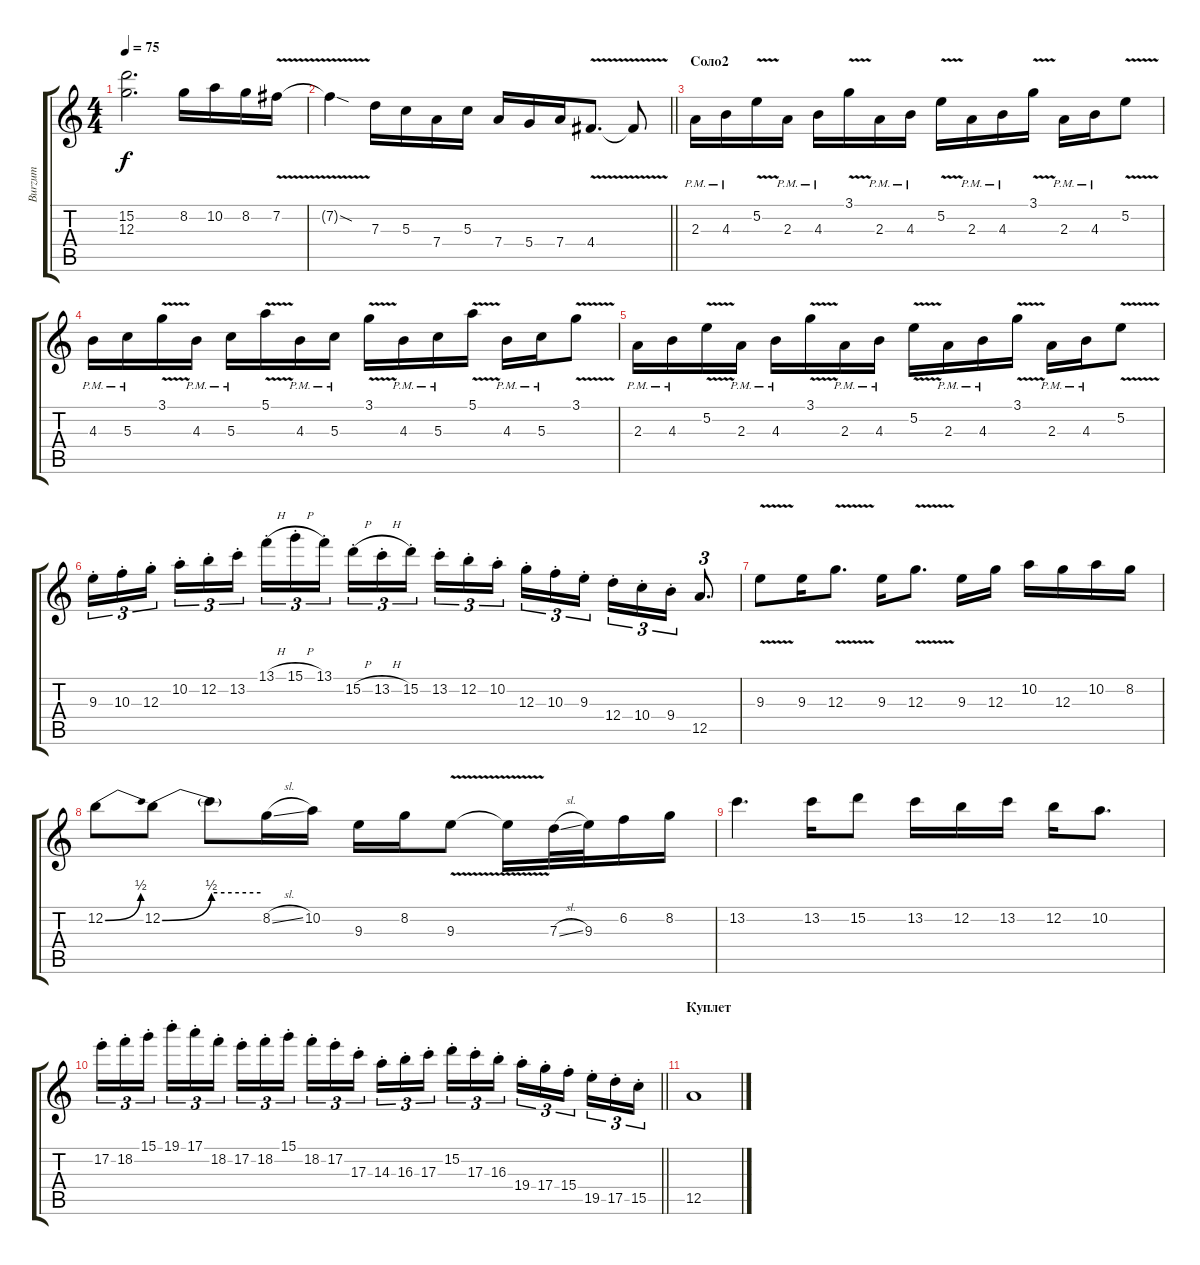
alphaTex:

\track ("Burzum" "Burzum") {instrument distortionguitar}
\staff {score tabs}
\tuning (E4 B3 G3 D3 A2 E2) {hide}
\ts (4 4)
\tempo 75
\clef g2
\ks c
(15.2 12.3).2{d dy f} 8.2.16 10.2.16 8.2.16 7.2{v}.16 |
\barLineRight lightlight
7.2{sod t}.4 7.3.16 5.3.16 7.4.16 5.3.16 7.4.16 5.4.16 7.4.16 4.4{v}.8{d} 4.4{t}.8 |
\section ("" "Соло2")
2.3{pm}.16 4.3{pm}.16 5.2{v}.16 2.3{pm}.16 4.3{pm}.16 3.1{v}.16 2.3{pm}.16 4.3{pm}.16 5.2{v}.16 2.3{pm}.16 4.3{pm}.16 3.1{v}.16 2.3{pm}.16 4.3{pm}.16 5.2{v}.8 |
4.3{pm}.16 5.3{pm}.16 3.1{v}.16 4.3{pm}.16 5.3{pm}.16 5.1{v}.16 4.3{pm}.16 5.3{pm}.16 3.1{v}.16 4.3{pm}.16 5.3{pm}.16 5.1{v}.16 4.3{pm}.16 5.3{pm}.16 3.1{v}.8 |
2.3{pm}.16 4.3{pm}.16 5.2{v}.16 2.3{pm}.16 4.3{pm}.16 3.1{v}.16 2.3{pm}.16 4.3{pm}.16 5.2{v}.16 2.3{pm}.16 4.3{pm}.16 3.1{v}.16 2.3{pm}.16 4.3{pm}.16 5.2{v}.8 |
9.3{st}.16{tu (3 2)} 10.3{st}.16{tu (3 2)} 12.3{st}.16{tu (3 2) beam splitsecondary} 10.2{st}.16{tu (3 2)} 12.2{st}.16{tu (3 2)} 13.2{st}.16{tu (3 2)} 13.1{h st}.16{tu (3 2)} 15.1{h st}.16{tu (3 2)} 13.1{st}.16{tu (3 2) beam splitsecondary} 15.2{h st}.16{tu (3 2)} 13.2{h st}.16{tu (3 2)} 15.2{st}.16{tu (3 2)} 13.2{st}.16{tu (3 2)} 12.2{st}.16{tu (3 2)} 10.2{st}.16{tu (3 2) beam splitsecondary} 12.3{st}.16{tu (3 2)} 10.3{st}.16{tu (3 2)} 9.3{st}.16{tu (3 2)} 12.4{st}.16{tu (3 2)} 10.4{st}.16{tu (3 2)} 9.4{st}.16{tu (3 2)} 12.5.8{d tu (3 2)} |
9.3{v}.8 9.3.16 12.3{v}.8{d} 9.3.16 12.3{v}.8{d} 9.3.16 12.3.16 10.2.16 12.3.16 10.2.16 8.2.16 |
12.2{be (bend 0 0 60 2)}.8 12.2{be (bend 0 0 60 2)}.8 12.2{be (hold 0 2 60 2) t}.8 8.2{sl}.16 10.2.16 9.3.16 8.2.16 9.3{v}.8 9.3{t}.16 7.3{sl}.32 9.3.32 6.2.16 8.2.16 |
13.2.4{d} 13.2.16 15.2.8 13.2.16 12.2.16 13.2.16 12.2.16 10.2.8{d} |
\barLineRight lightlight
17.2{st}.16{tu (3 2)} 18.2{st}.16{tu (3 2)} 15.1{st}.16{tu (3 2) beam splitsecondary} 19.1{st}.16{tu (3 2)} 17.1{st}.16{tu (3 2)} 18.2{st}.16{tu (3 2)} 17.2{st}.16{tu (3 2)} 18.2{st}.16{tu (3 2)} 15.1{st}.16{tu (3 2) beam splitsecondary} 18.2{st}.16{tu (3 2)} 17.2{st}.16{tu (3 2)} 17.3{st}.16{tu (3 2)} 14.3{st}.16{tu (3 2)} 16.3{st}.16{tu (3 2)} 17.3{st}.16{tu (3 2) beam splitsecondary} 15.2{st}.16{tu (3 2)} 17.3{st}.16{tu (3 2)} 16.3{st}.16{tu (3 2)} 19.4{st}.16{tu (3 2)} 17.4{st}.16{tu (3 2)} 15.4{st}.16{tu (3 2) beam splitsecondary} 19.5{st}.16{tu (3 2)} 17.5{st}.16{tu (3 2)} 15.5{st}.16{tu (3 2)} |
\section ("" "Куплет")
12.5.1
